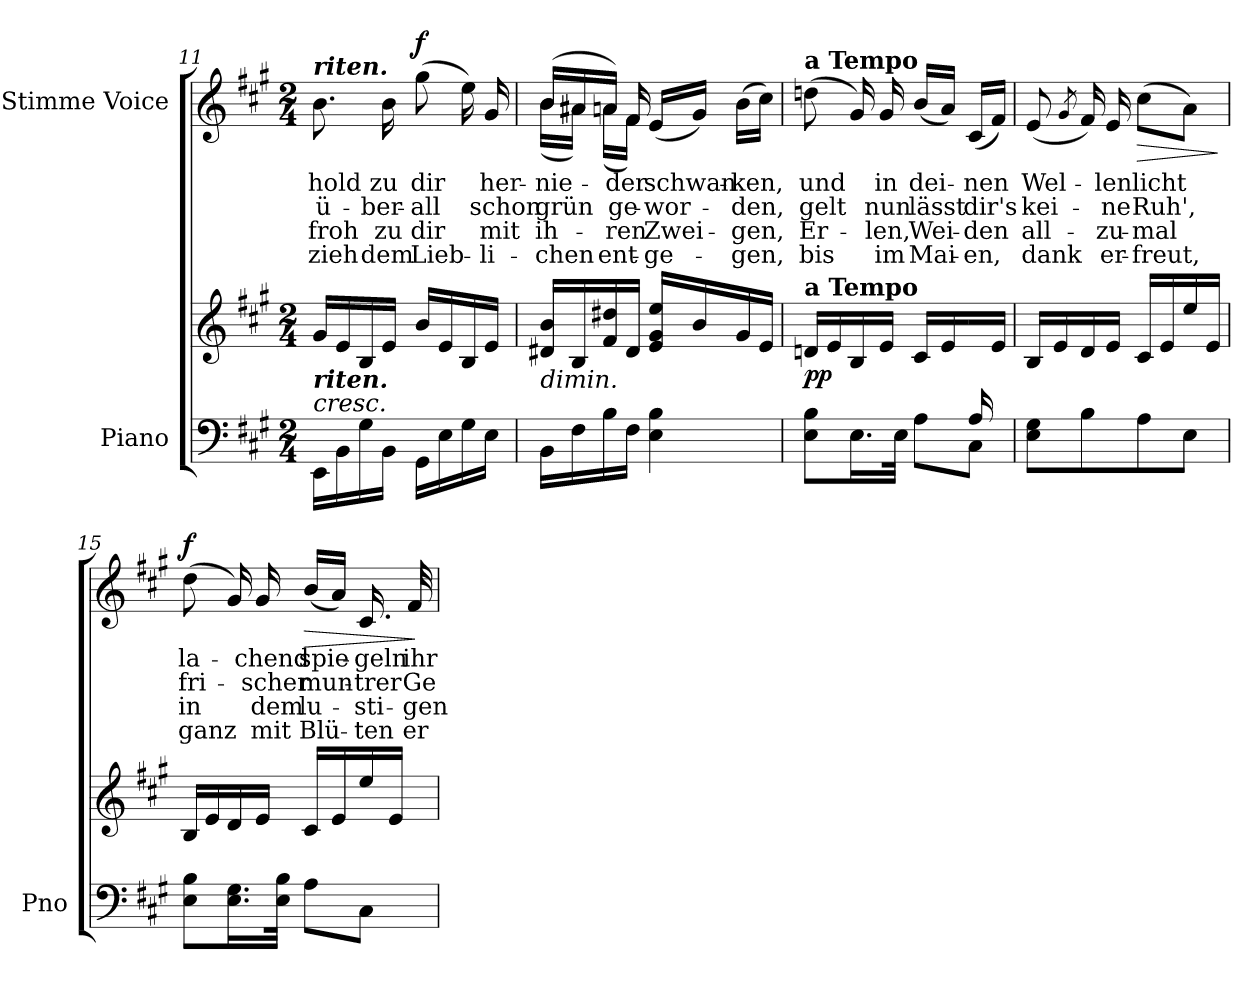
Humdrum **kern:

**kern	**kern	**dynam	**kern	**text	**text	**text	**text	**dynam
*part2	*part2	*part2	*part1	*part1	*part1	*part1	*part1	*part1
*staff3	*staff2	*staff2/3	*staff1	*staff1	*staff1	*staff1	*staff1	*staff1
*I"Piano	*	*	*I"Stimme Voice	*	*	*	*	*
*I'Pno	*	*	*	*	*	*	*	*
!!LO:PB:g=z
*clefF4	*clefG2	*	*clefG2	*	*	*	*	*
*k[f#c#g#]	*k[f#c#g#]	*	*k[f#c#g#]	*	*	*	*	*
*M2/4	*M2/4	*	*M2/4	*	*	*	*	*
=11	=11	=11	=11	=11	=11	=11	=11	=11
!	!	!	!LO:TX:a:Bi:t=riten.	!	!	!	!	!
!	!LO:TX:b:Bi:t=riten.	!	!	!	!	!	!	!
!	!LO:TX:b:i:t=cresc.	!	!	!	!	!	!	!
!	!	!	!	!LO:LY:b	!LO:LY:b	!LO:LY:b	!LO:LY:b	!
16EE\LL	16g#/LL	.	8.b\	hold	ü-	froh	zieh	.
16BB\	16e/	.	.	.	.	.	.	.
16G#\	16B/	.	.	.	.	.	.	.
!	!	!	!	!LO:LY:b	!LO:LY:b	!LO:LY:b	!LO:LY:b	!
16BB\JJ	16e/JJ	.	16b\	zu	-ber-	zu	dem	.
!	!	!	!	!LO:LY:b	!LO:LY:b	!LO:LY:b	!LO:LY:b	!LO:DY:a
16GG#\LL	16b/LL	.	(8gg#\	dir	-all	dir	Lieb-	f
16E\	16e/	.	.	.	.	.	.	.
16G#\	16B/	.	16ee\)	.	.	.	.	.
!	!	!	!	!LO:LY:b	!LO:LY:b	!LO:LY:b	!LO:LY:b	!
16E\JJ	16e/JJ	.	16g#/	her-	schon	mit	-li-	.
=12	=12	=12	=12	=12	=12	=12	=12	=12
!	!	!	!LO:TX:a:i:t=dimin.	!	!	!	!	!
!	!LO:TX:b:i:t=dimin.	!	!	!	!	!	!	!
!	!	!	!	!LO:LY:b	!LO:LY:b	!LO:LY:b	!LO:LY:b	!
*	*	*	*^	*	*	*	*	*
16BB\LL	16d#X/ 16b/LL	.	(16b/LL	(16b\LL	-nie-	grün	ih-	-chen	.
16F#\	16B/	.	16a#X/	16a#\JJ)	.	.	.	.	.
!	!	!	!	!	!	!	!	!LO:LY:b	!
16B\	16f#/ 16dd#X/	.	16an/JJ)	(16a\LL	.	.	.	ent-	.
!	!	!	!	!	!LO:LY:b	!LO:LY:b	!LO:LY:b	!	!
16F#\JJ	16d#/JJ	.	16f#/	16f#\JJ)	-der	ge-	-ren	.	.
!	!	!	!	!	!LO:LY:b	!LO:LY:b	!LO:LY:b	!LO:LY:b	!
4E\ 4B\	16e/ 16g#/ 16ee/LL	.	(16e/LL	4ryy	schwan-	-wor-	Zwei-	-ge-	.
.	16b/	.	16g#/JJ)	.	.	.	.	.	.
!	!	!	!	!	!LO:LY:b	!LO:LY:b	!LO:LY:b	!LO:LY:b	!
.	16g#/	.	(>16b\LL	.	-ken,	-den,	-gen,	-gen,	.
.	16e/JJ	.	16cc#\JJ)	.	.	.	.	.	.
*	*	*	*v	*v	*	*	*	*	*
=13	=13	=13	=13	=13	=13	=13	=13	=13
*^	*	*	*	*	*	*	*	*
!	!	!	!	!LO:TX:a:B:t=a Tempo	!	!	!	!	!
!	!	!LO:TX:a:B:t=a Tempo	!	!	!	!	!	!	!
!	!	!	!LO:DY:b	!	!LO:LY:b	!LO:LY:b	!LO:LY:b	!LO:LY:b	!LO:DY:a
!	!	!	!	!	!	!	!	!	!LO:DY:n=1:a
4.ryy	8E\ 8B\L	16dn/LL	pp	(8ddn\	und	gelt	Er-	bis	p other-dynamics
.	.	16e/	.	.	.	.	.	.	.
.	16.E\L	16B/	.	16g#/)	.	.	.	.	.
!	!	!	!	!	!LO:LY:b	!LO:LY:b	!LO:LY:b	!LO:LY:b	!
.	.	16e/JJ	.	16g#/	in	nun	-len,	im	.
.	32E\JJk	.	.	.	.	.	.	.	.
!	!	!	!	!	!LO:LY:b	!LO:LY:b	!LO:LY:b	!LO:LY:b	!
.	8A\L	16c#/LL	.	(16b/LL	dei-	lässt	Wei-	Mai-	.
.	.	16e/	.	16a/JJ)	.	.	.	.	.
!	!	!	!	!	!LO:LY:b	!LO:LY:b	!LO:LY:b	!LO:LY:b	!
16A/	8C#\J	16ryy	.	(16c#/LL	-nen	dir's	-den	-en,	.
16ryy	.	16e/JJ	.	16f#/JJ)	.	.	.	.	.
*v	*v	*	*	*	*	*	*	*	*
=14	=14	=14	=14	=14	=14	=14	=14	=14
!	!	!	!	!LO:LY:b	!LO:LY:b	!LO:LY:b	!LO:LY:b	!
8E\ 8G#\L	16B/LL	.	(8e/	Wel-	kei-	all-	dank	.
.	16e/	.	.	.	.	.	.	.
.	.	.	8qg#/	.	.	.	.	.
8B\	16d/	.	16f#/)	.	.	.	.	.
!	!	!	!	!LO:LY:b	!LO:LY:b	!LO:LY:b	!LO:LY:b	!
.	16e/JJ	.	16e/	-len	-ne	-zu-	er-	.
!	!	!	!	!LO:LY:b	!LO:LY:b	!LO:LY:b	!LO:LY:b	!LO:HP:b
8A\	16c#/LL	.	(8cc#\L	licht	Ruh',	-mal	-freut,	>
.	16e/	.	.	.	.	.	.	.
8E\J	16ee/	.	8a\J)	.	.	.	.	.
.	16e/JJ	.	.	.	.	.	.	.
.	.	.	.	.	.	.	.	]
!!LO:LB:g=z
=15	=15	=15	=15	=15	=15	=15	=15	=15
!	!	!	!	!LO:LY:b	!LO:LY:b	!LO:LY:b	!LO:LY:b	!LO:DY:a
8E\ 8B\L	16B/LL	.	(8dd\	la-	fri-	in	ganz	f
.	16e/	.	.	.	.	.	.	.
16.E\ 16.G#\L	16d/	.	16g#/)	.	.	.	.	.
!	!	!	!	!LO:LY:b	!LO:LY:b	!LO:LY:b	!LO:LY:b	!
.	16e/JJ	.	16g#/	-chend	-scher	dem	mit	.
32E\ 32B\JJk	.	.	.	.	.	.	.	.
!	!	!	!	!LO:LY:b	!LO:LY:b	!LO:LY:b	!LO:LY:b	!LO:HP:b
8A\L	16c#/LL	.	(16b/LL	spie-	mun-	lu-	Blü-	>
.	16e/	.	16a/JJ)	.	.	.	.	.
!	!	!	!	!LO:LY:b	!LO:LY:b	!LO:LY:b	!LO:LY:b	!
8C#\J	16ee/	.	16.c#/	-geln	-trer	-sti-	-ten	.
.	16e/JJ	.	.	.	.	.	.	.
!	!	!	!	!LO:LY:b	!LO:LY:b	!LO:LY:b	!LO:LY:b	!
.	.	.	32f#/	ihr	Ge-	-gen	er	.
.	.	.	.	.	.	.	.	]
=	=	=	=	=	=	=	=	=
*-	*-	*-	*-	*-	*-	*-	*-	*-
